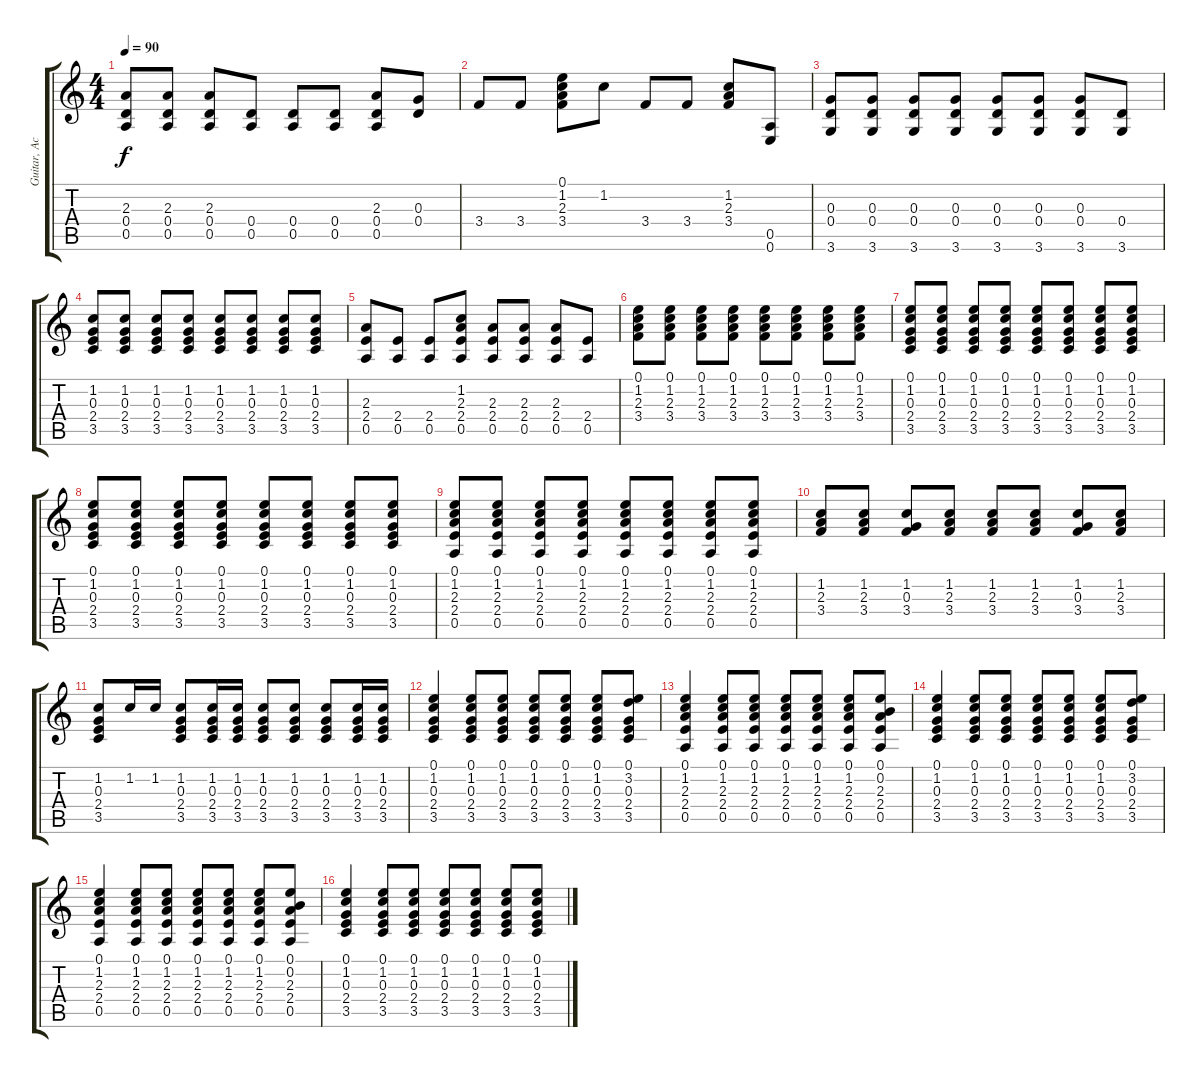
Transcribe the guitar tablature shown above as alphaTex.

\track ("Guitar, Acoustic" "Guitar, Ac") {instrument acousticguitarsteel}
\staff {score tabs}
\tuning (E4 B3 G3 D3 A2 E2) {hide}
\ts (4 4)
\tempo 90
\clef g2
\ks c
(2.3 0.4 0.5).8{dy f} (2.3 0.4 0.5).8 (2.3 0.4 0.5).8 (0.4 0.5).8 (0.4 0.5).8 (0.4 0.5).8 (2.3 0.4 0.5).8 (0.3 0.4).8 |
3.4.8 3.4.8 (0.1 1.2 2.3 3.4).8 1.2.8 3.4.8 3.4.8 (1.2 2.3 3.4).8 (0.5 0.6).8 |
(0.3 0.4 3.6).8 (0.3 0.4 3.6).8 (0.3 0.4 3.6).8 (0.3 0.4 3.6).8 (0.3 0.4 3.6).8 (0.3 0.4 3.6).8 (0.3 0.4 3.6).8 (0.4 3.6).8 |
(1.2 0.3 2.4 3.5).8 (1.2 0.3 2.4 3.5).8 (1.2 0.3 2.4 3.5).8 (1.2 0.3 2.4 3.5).8 (1.2 0.3 2.4 3.5).8 (1.2 0.3 2.4 3.5).8 (1.2 0.3 2.4 3.5).8 (1.2 0.3 2.4 3.5).8 |
(2.3 2.4 0.5).8 (2.4 0.5).8 (2.4 0.5).8 (1.2 2.3 2.4 0.5).8 (2.3 2.4 0.5).8 (2.3 2.4 0.5).8 (2.3 2.4 0.5).8 (2.4 0.5).8 |
(0.1 1.2 2.3 3.4).8 (0.1 1.2 2.3 3.4).8 (0.1 1.2 2.3 3.4).8 (0.1 1.2 2.3 3.4).8 (0.1 1.2 2.3 3.4).8 (0.1 1.2 2.3 3.4).8 (0.1 1.2 2.3 3.4).8 (0.1 1.2 2.3 3.4).8 |
(0.1 1.2 0.3 2.4 3.5).8 (0.1 1.2 0.3 2.4 3.5).8 (0.1 1.2 0.3 2.4 3.5).8 (0.1 1.2 0.3 2.4 3.5).8 (0.1 1.2 0.3 2.4 3.5).8 (0.1 1.2 0.3 2.4 3.5).8 (0.1 1.2 0.3 2.4 3.5).8 (0.1 1.2 0.3 2.4 3.5).8 |
(0.1 1.2 0.3 2.4 3.5).8 (0.1 1.2 0.3 2.4 3.5).8 (0.1 1.2 0.3 2.4 3.5).8 (0.1 1.2 0.3 2.4 3.5).8 (0.1 1.2 0.3 2.4 3.5).8 (0.1 1.2 0.3 2.4 3.5).8 (0.1 1.2 0.3 2.4 3.5).8 (0.1 1.2 0.3 2.4 3.5).8 |
(0.1 1.2 2.3 2.4 0.5).8 (0.1 1.2 2.3 2.4 0.5).8 (0.1 1.2 2.3 2.4 0.5).8 (0.1 1.2 2.3 2.4 0.5).8 (0.1 1.2 2.3 2.4 0.5).8 (0.1 1.2 2.3 2.4 0.5).8 (0.1 1.2 2.3 2.4 0.5).8 (0.1 1.2 2.3 2.4 0.5).8 |
(1.2 2.3 3.4).8 (1.2 2.3 3.4).8 (1.2 0.3 3.4).8 (1.2 2.3 3.4).8 (1.2 2.3 3.4).8 (1.2 2.3 3.4).8 (1.2 0.3 3.4).8 (1.2 2.3 3.4).8 |
(1.2 0.3 2.4 3.5).8 1.2.16 1.2.16 (1.2 0.3 2.4 3.5).8 (1.2 0.3 2.4 3.5).16 (1.2 0.3 2.4 3.5).16 (1.2 0.3 2.4 3.5).8 (1.2 0.3 2.4 3.5).8 (1.2 0.3 2.4 3.5).8 (1.2 0.3 2.4 3.5).16 (1.2 0.3 2.4 3.5).16 |
(0.1 1.2 0.3 2.4 3.5).4 (0.1 1.2 0.3 2.4 3.5).8 (0.1 1.2 0.3 2.4 3.5).8 (0.1 1.2 0.3 2.4 3.5).8 (0.1 1.2 0.3 2.4 3.5).8 (0.1 1.2 0.3 2.4 3.5).8 (0.1 3.2 0.3 2.4 3.5).8 |
(0.1 1.2 2.3 2.4 0.5).4 (0.1 1.2 2.3 2.4 0.5).8 (0.1 1.2 2.3 2.4 0.5).8 (0.1 1.2 2.3 2.4 0.5).8 (0.1 1.2 2.3 2.4 0.5).8 (0.1 1.2 2.3 2.4 0.5).8 (0.1 0.2 2.3 2.4 0.5).8 |
(0.1 1.2 0.3 2.4 3.5).4 (0.1 1.2 0.3 2.4 3.5).8 (0.1 1.2 0.3 2.4 3.5).8 (0.1 1.2 0.3 2.4 3.5).8 (0.1 1.2 0.3 2.4 3.5).8 (0.1 1.2 0.3 2.4 3.5).8 (0.1 3.2 0.3 2.4 3.5).8 |
(0.1 1.2 2.3 2.4 0.5).4 (0.1 1.2 2.3 2.4 0.5).8 (0.1 1.2 2.3 2.4 0.5).8 (0.1 1.2 2.3 2.4 0.5).8 (0.1 1.2 2.3 2.4 0.5).8 (0.1 1.2 2.3 2.4 0.5).8 (0.1 0.2 2.3 2.4 0.5).8 |
(0.1 1.2 0.3 2.4 3.5).4 (0.1 1.2 0.3 2.4 3.5).8 (0.1 1.2 0.3 2.4 3.5).8 (0.1 1.2 0.3 2.4 3.5).8 (0.1 1.2 0.3 2.4 3.5).8 (0.1 1.2 0.3 2.4 3.5).8 (0.1 1.2 0.3 2.4 3.5).8
